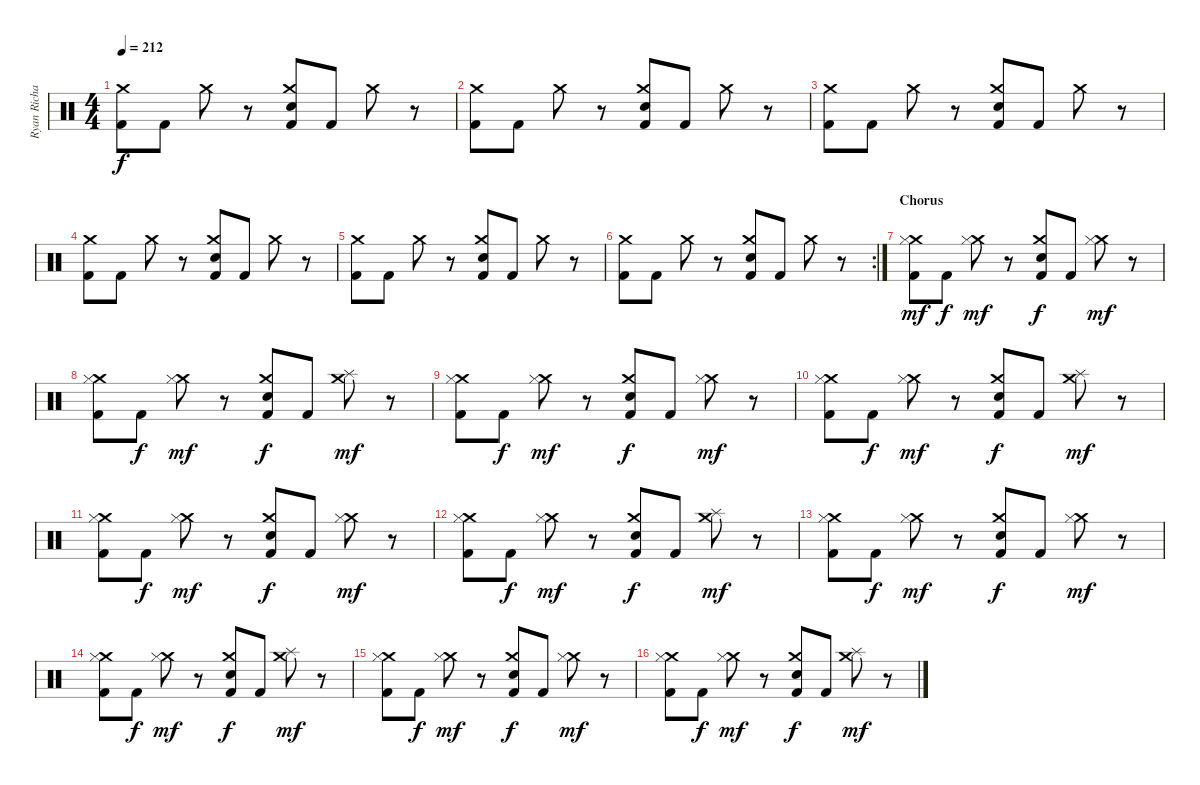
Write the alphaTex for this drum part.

\track ("Ryan Richards" "Ryan Richa") {instrument percussion}
\staff {score}
\articulation defaults
\ts (4 4)
\tempo 212
\clef neutral
\ks c
("Kick (hit) 2" "Crash medium (hit)").8{dy f} "Kick (hit) 2".8 "Crash medium (hit)".8 r.8 ("Kick (hit) 2" "Snare (hit) 2" "Crash medium (hit)").8 "Kick (hit) 2".8 "Crash medium (hit)".8 r.8 |
("Kick (hit) 2" "Crash medium (hit)").8 "Kick (hit) 2".8 "Crash medium (hit)".8 r.8 ("Kick (hit) 2" "Snare (hit) 2" "Crash medium (hit)").8 "Kick (hit) 2".8 "Crash medium (hit)".8 r.8 |
("Kick (hit) 2" "Crash medium (hit)").8 "Kick (hit) 2".8 "Crash medium (hit)".8 r.8 ("Kick (hit) 2" "Snare (hit) 2" "Crash medium (hit)").8 "Kick (hit) 2".8 "Crash medium (hit)".8 r.8 |
("Kick (hit) 2" "Crash medium (hit)").8 "Kick (hit) 2".8 "Crash medium (hit)".8 r.8 ("Kick (hit) 2" "Snare (hit) 2" "Crash medium (hit)").8 "Kick (hit) 2".8 "Crash medium (hit)".8 r.8 |
("Kick (hit) 2" "Crash medium (hit)").8 "Kick (hit) 2".8 "Crash medium (hit)".8 r.8 ("Kick (hit) 2" "Snare (hit) 2" "Crash medium (hit)").8 "Kick (hit) 2".8 "Crash medium (hit)".8 r.8 |
\rc 2
("Kick (hit) 2" "Crash medium (hit)").8 "Kick (hit) 2".8 "Crash medium (hit)".8 r.8 ("Kick (hit) 2" "Snare (hit) 2" "Crash medium (hit)").8 "Kick (hit) 2".8 "Crash medium (hit)".8 r.8 |
\section ("" "Chorus")
("Kick (hit) 2" "Crash medium (hit)" "Hi-Hat (closed)").8{dy mf} "Kick (hit) 2".8{dy f} ("Crash medium (hit)" "Hi-Hat (closed)").8{dy mf} r.8 ("Kick (hit) 2" "Snare (hit) 2" "Crash medium (hit)").8{dy f} "Kick (hit) 2".8 ("Crash medium (hit)" "Hi-Hat (closed)").8{dy mf} r.8 |
("Kick (hit) 2" "Crash medium (hit)" "Hi-Hat (closed)").8 "Kick (hit) 2".8{dy f} ("Crash medium (hit)" "Hi-Hat (closed)").8{dy mf} r.8 ("Kick (hit) 2" "Snare (hit) 2" "Crash medium (hit)").8{dy f} "Kick (hit) 2".8 ("Crash medium (hit)" "Splash (hit)").8{dy mf} r.8 |
("Kick (hit) 2" "Crash medium (hit)" "Hi-Hat (closed)").8 "Kick (hit) 2".8{dy f} ("Crash medium (hit)" "Hi-Hat (closed)").8{dy mf} r.8 ("Kick (hit) 2" "Snare (hit) 2" "Crash medium (hit)").8{dy f} "Kick (hit) 2".8 ("Crash medium (hit)" "Hi-Hat (closed)").8{dy mf} r.8 |
("Kick (hit) 2" "Crash medium (hit)" "Hi-Hat (closed)").8 "Kick (hit) 2".8{dy f} ("Crash medium (hit)" "Hi-Hat (closed)").8{dy mf} r.8 ("Kick (hit) 2" "Snare (hit) 2" "Crash medium (hit)").8{dy f} "Kick (hit) 2".8 ("Crash medium (hit)" "Splash (hit)").8{dy mf} r.8 |
("Kick (hit) 2" "Crash medium (hit)" "Hi-Hat (closed)").8 "Kick (hit) 2".8{dy f} ("Crash medium (hit)" "Hi-Hat (closed)").8{dy mf} r.8 ("Kick (hit) 2" "Snare (hit) 2" "Crash medium (hit)").8{dy f} "Kick (hit) 2".8 ("Crash medium (hit)" "Hi-Hat (closed)").8{dy mf} r.8 |
("Kick (hit) 2" "Crash medium (hit)" "Hi-Hat (closed)").8 "Kick (hit) 2".8{dy f} ("Crash medium (hit)" "Hi-Hat (closed)").8{dy mf} r.8 ("Kick (hit) 2" "Snare (hit) 2" "Crash medium (hit)").8{dy f} "Kick (hit) 2".8 ("Crash medium (hit)" "Splash (hit)").8{dy mf} r.8 |
("Kick (hit) 2" "Crash medium (hit)" "Hi-Hat (closed)").8 "Kick (hit) 2".8{dy f} ("Crash medium (hit)" "Hi-Hat (closed)").8{dy mf} r.8 ("Kick (hit) 2" "Snare (hit) 2" "Crash medium (hit)").8{dy f} "Kick (hit) 2".8 ("Crash medium (hit)" "Hi-Hat (closed)").8{dy mf} r.8 |
("Kick (hit) 2" "Crash medium (hit)" "Hi-Hat (closed)").8 "Kick (hit) 2".8{dy f} ("Crash medium (hit)" "Hi-Hat (closed)").8{dy mf} r.8 ("Kick (hit) 2" "Snare (hit) 2" "Crash medium (hit)").8{dy f} "Kick (hit) 2".8 ("Crash medium (hit)" "Splash (hit)").8{dy mf} r.8 |
("Kick (hit) 2" "Crash medium (hit)" "Hi-Hat (closed)").8 "Kick (hit) 2".8{dy f} ("Crash medium (hit)" "Hi-Hat (closed)").8{dy mf} r.8 ("Kick (hit) 2" "Snare (hit) 2" "Crash medium (hit)").8{dy f} "Kick (hit) 2".8 ("Crash medium (hit)" "Hi-Hat (closed)").8{dy mf} r.8 |
("Kick (hit) 2" "Crash medium (hit)" "Hi-Hat (closed)").8 "Kick (hit) 2".8{dy f} ("Crash medium (hit)" "Hi-Hat (closed)").8{dy mf} r.8 ("Kick (hit) 2" "Snare (hit) 2" "Crash medium (hit)").8{dy f} "Kick (hit) 2".8 ("Crash medium (hit)" "Splash (hit)").8{dy mf} r.8
